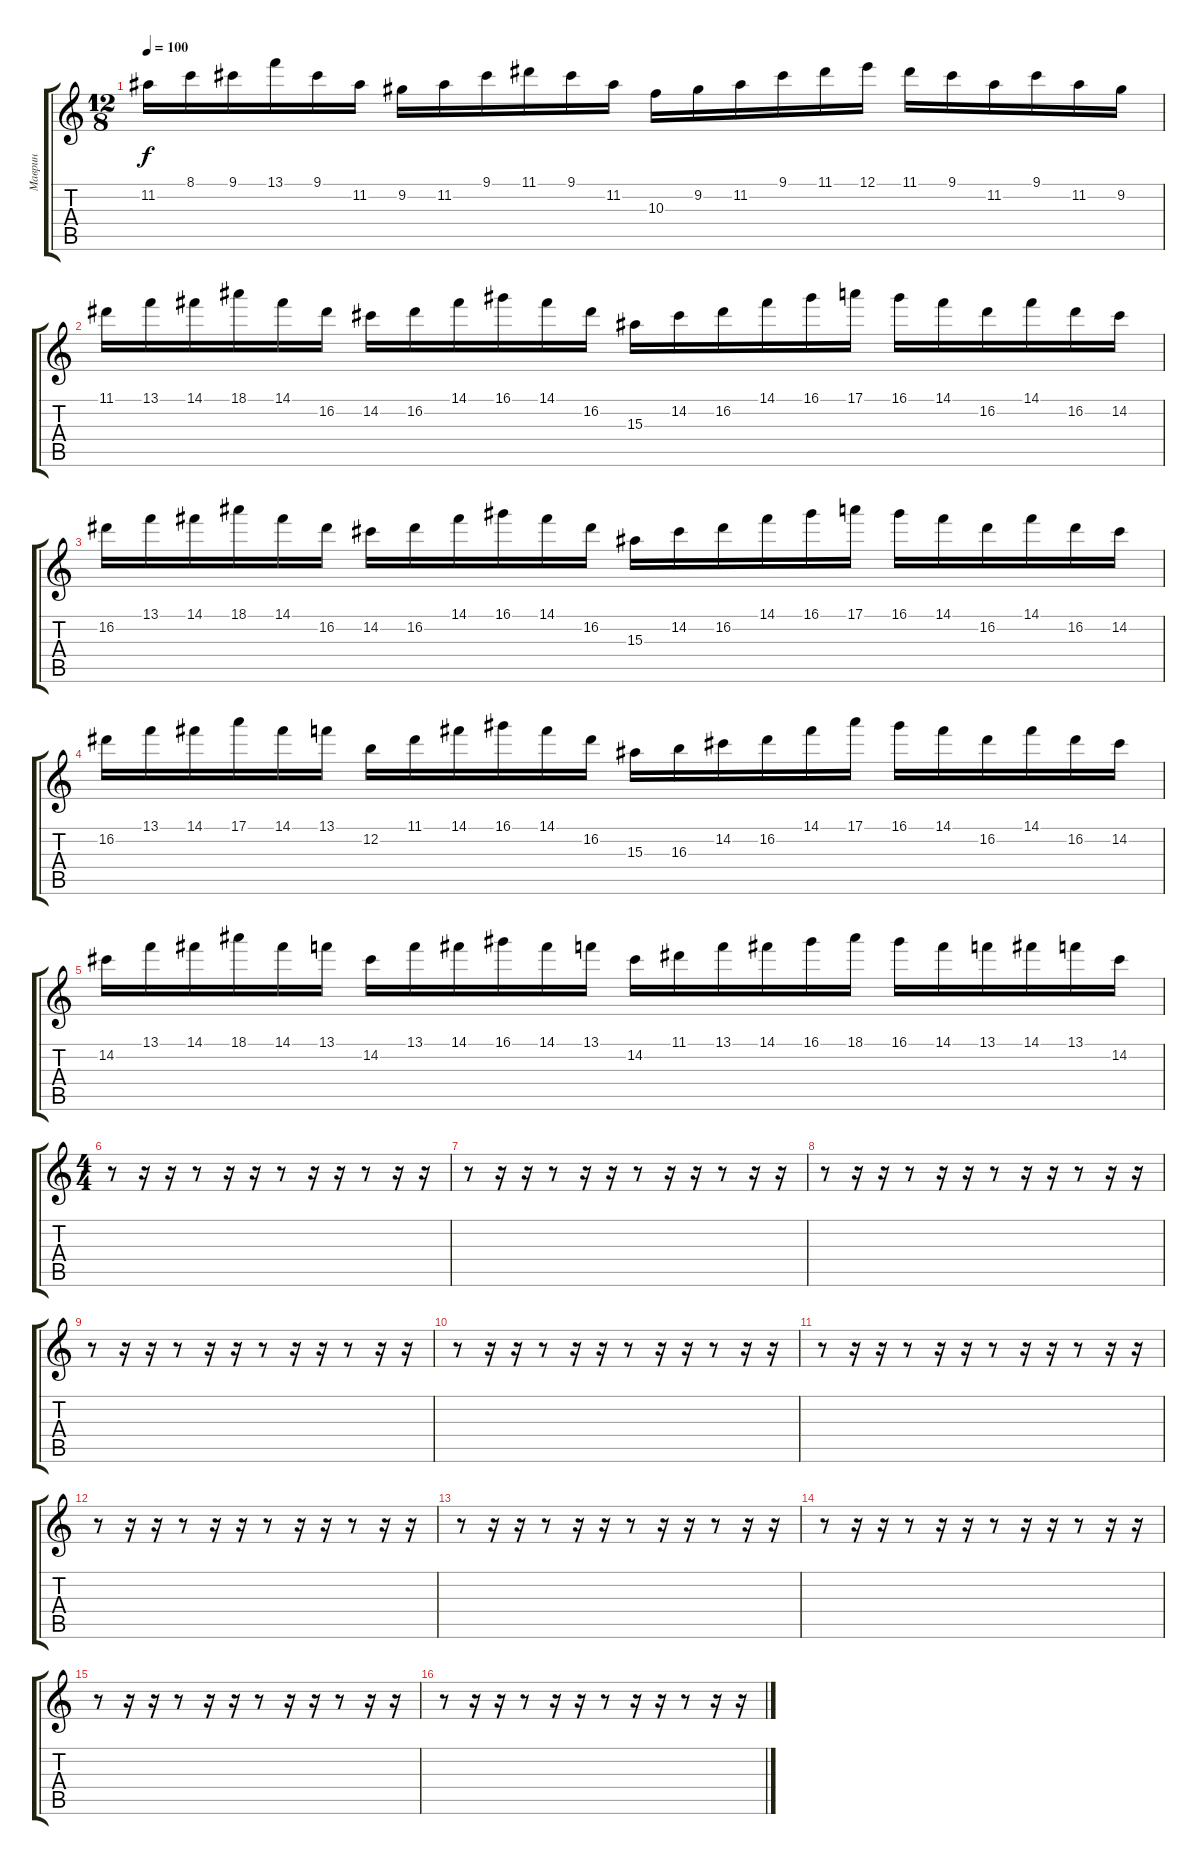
\track ("Маврин" "Маврин") {instrument distortionguitar}
\staff {score tabs}
\tuning (E4 B3 G3 D3 A2 E2) {hide}
\ts (12 8)
\tempo 100
\clef g2
\ks c
11.2.16{dy f} 8.1.16 9.1.16 13.1.16 9.1.16 11.2.16 9.2.16 11.2.16 9.1.16 11.1.16 9.1.16 11.2.16 10.3.16 9.2.16 11.2.16 9.1.16 11.1.16 12.1.16 11.1.16 9.1.16 11.2.16 9.1.16 11.2.16 9.2.16 |
11.1.16 13.1.16 14.1.16 18.1.16 14.1.16 16.2.16 14.2.16 16.2.16 14.1.16 16.1.16 14.1.16 16.2.16 15.3.16 14.2.16 16.2.16 14.1.16 16.1.16 17.1.16 16.1.16 14.1.16 16.2.16 14.1.16 16.2.16 14.2.16 |
16.2.16 13.1.16 14.1.16 18.1.16 14.1.16 16.2.16 14.2.16 16.2.16 14.1.16 16.1.16 14.1.16 16.2.16 15.3.16 14.2.16 16.2.16 14.1.16 16.1.16 17.1.16 16.1.16 14.1.16 16.2.16 14.1.16 16.2.16 14.2.16 |
16.2.16 13.1.16 14.1.16 17.1.16 14.1.16 13.1.16 12.2.16 11.1.16 14.1.16 16.1.16 14.1.16 16.2.16 15.3.16 16.3.16 14.2.16 16.2.16 14.1.16 17.1.16 16.1.16 14.1.16 16.2.16 14.1.16 16.2.16 14.2.16 |
14.2.16 13.1.16 14.1.16 18.1.16 14.1.16 13.1.16 14.2.16 13.1.16 14.1.16 16.1.16 14.1.16 13.1.16 14.2.16 11.1.16 13.1.16 14.1.16 16.1.16 18.1.16 16.1.16 14.1.16 13.1.16 14.1.16 13.1.16 14.2.16 |
\ts (4 4)
r.8 r.16 r.16 r.8 r.16 r.16 r.8 r.16 r.16 r.8 r.16 r.16 |
r.8 r.16 r.16 r.8 r.16 r.16 r.8 r.16 r.16 r.8 r.16 r.16 |
r.8 r.16 r.16 r.8 r.16 r.16 r.8 r.16 r.16 r.8 r.16 r.16 |
r.8 r.16 r.16 r.8 r.16 r.16 r.8 r.16 r.16 r.8 r.16 r.16 |
r.8 r.16 r.16 r.8 r.16 r.16 r.8 r.16 r.16 r.8 r.16 r.16 |
r.8 r.16 r.16 r.8 r.16 r.16 r.8 r.16 r.16 r.8 r.16 r.16 |
r.8 r.16 r.16 r.8 r.16 r.16 r.8 r.16 r.16 r.8 r.16 r.16 |
r.8 r.16 r.16 r.8 r.16 r.16 r.8 r.16 r.16 r.8 r.16 r.16 |
r.8 r.16 r.16 r.8 r.16 r.16 r.8 r.16 r.16 r.8 r.16 r.16 |
r.8 r.16 r.16 r.8 r.16 r.16 r.8 r.16 r.16 r.8 r.16 r.16 |
r.8 r.16 r.16 r.8 r.16 r.16 r.8 r.16 r.16 r.8 r.16 r.16
